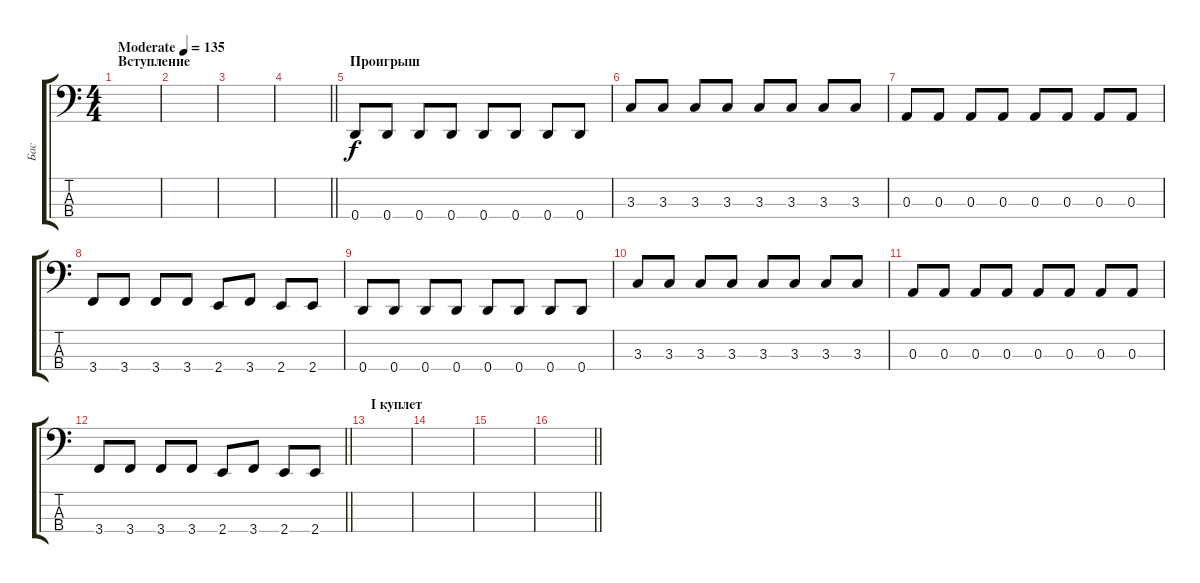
\track ("Бас" "Бас") {instrument electricbassfinger}
\staff {score tabs}
\tuning (G2 D2 A1 D1) {hide}
\ts (4 4)
\section ("" "Вступление")
\tempo (135 "Moderate")
\clef f4
\ks c
|
|
|
\barLineRight lightlight
|
\section ("" "Проигрыш")
0.4.8 0.4.8 0.4.8 0.4.8 0.4.8 0.4.8 0.4.8 0.4.8 |
3.3.8 3.3.8 3.3.8 3.3.8 3.3.8 3.3.8 3.3.8 3.3.8 |
0.3.8 0.3.8 0.3.8 0.3.8 0.3.8 0.3.8 0.3.8 0.3.8 |
3.4.8 3.4.8 3.4.8 3.4.8 2.4.8 3.4.8 2.4.8 2.4.8 |
0.4.8 0.4.8 0.4.8 0.4.8 0.4.8 0.4.8 0.4.8 0.4.8 |
3.3.8 3.3.8 3.3.8 3.3.8 3.3.8 3.3.8 3.3.8 3.3.8 |
0.3.8 0.3.8 0.3.8 0.3.8 0.3.8 0.3.8 0.3.8 0.3.8 |
\barLineRight lightlight
3.4.8 3.4.8 3.4.8 3.4.8 2.4.8 3.4.8 2.4.8 2.4.8 |
\section ("" "I куплет")
|
|
|
\barLineRight lightlight
